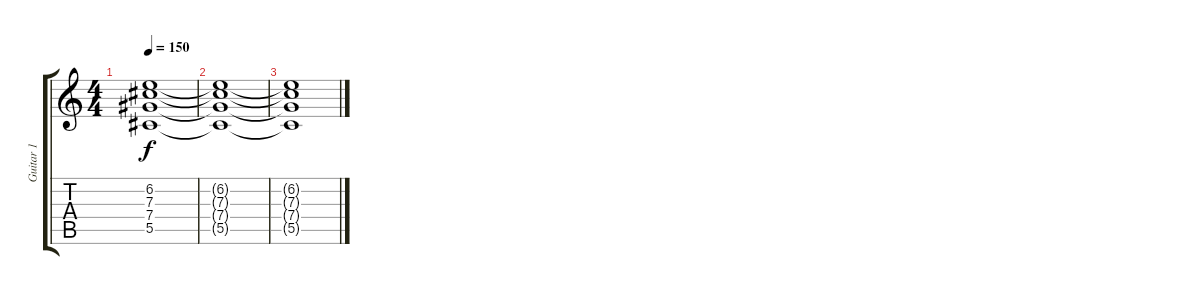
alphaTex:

\track ("Guitar 1" "Guitar 1") {instrument overdrivenguitar}
\staff {score tabs}
\tuning (Eb4 Bb3 Gb3 Db3 Ab2 Eb2) {hide}
\ts (4 4)
\tempo 150
\clef g2
\ks c
(6.2{t} 7.3{t} 7.4{t} 5.5{t}).1{dy f} |
(6.2{t} 7.3{t} 7.4{t} 5.5{t}).1 |
(6.2{t} 7.3{t} 7.4{t} 5.5{t}).1
